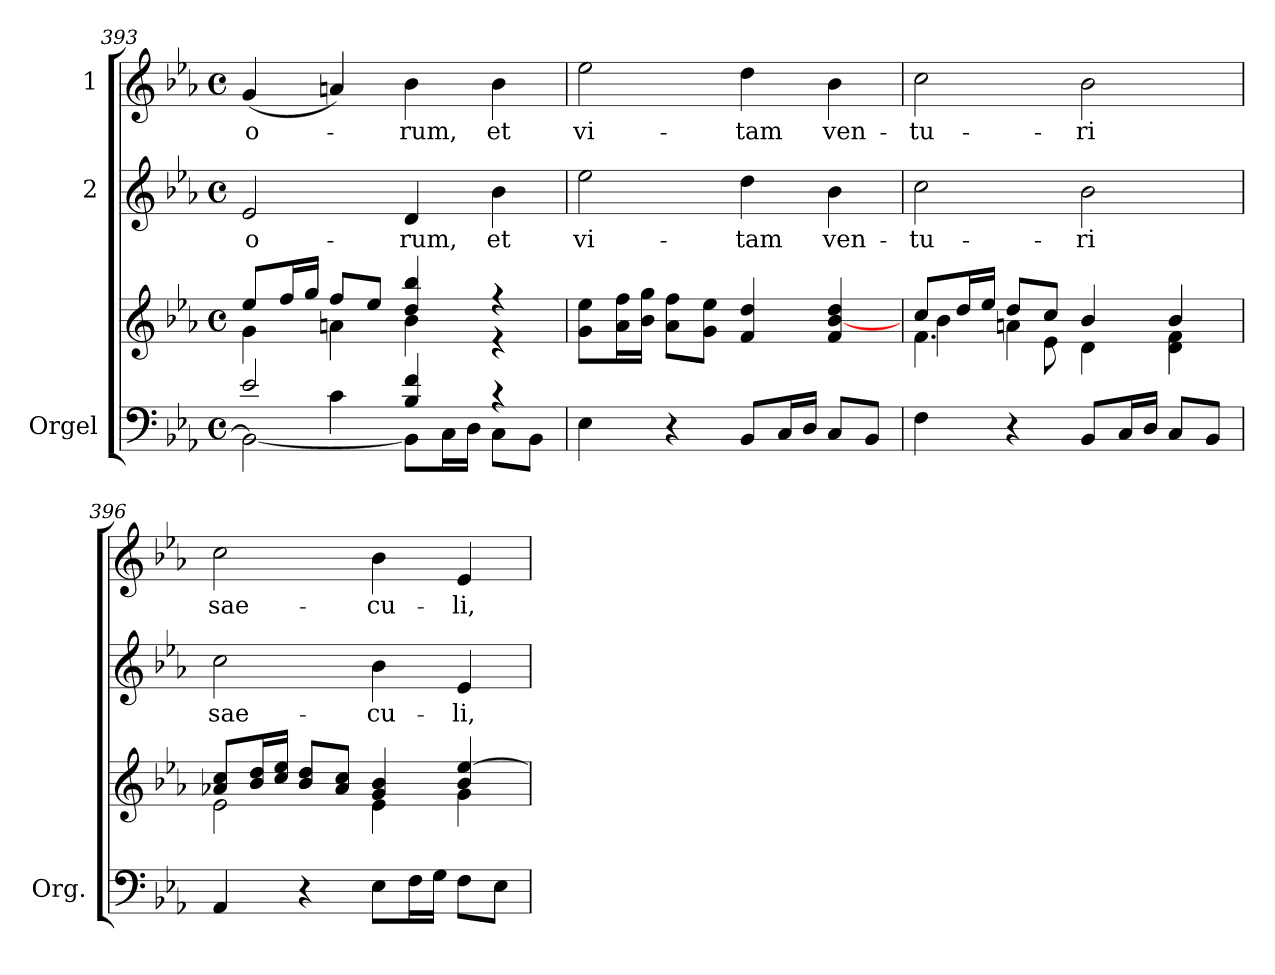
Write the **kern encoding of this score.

**kern	**kern	**kern	**text	**kern	**text
*part3	*part3	*part2	*part2	*part1	*part1
*staff4	*staff3	*staff2	*staff2	*staff1	*staff1
*I"Orgel	*	*I"2	*	*I"1	*
*I'Org.	*	*	*	*	*
*clefF4	*clefG2	*clefG2	*	*clefG2	*
*k[b-e-a-]	*k[b-e-a-]	*k[b-e-a-]	*	*k[b-e-a-]	*
*E-:	*E-:	*E-:	*	*E-:	*
*M4/4	*M4/4	*M4/4	*	*M4/4	*
*met(c)	*met(c)	*met(c)	*	*met(c)	*
=393	=393	=393	=393	=393	=393
*^	*^	*	*	*	*
*	*^	*	*	*	*	*	*
!	!	!	!	!	!	!LO:LY:b	!	!LO:LY:b
2e-/	2BB-\_	4ryy	8ee-/L	4g\	2e-/	-o-	(<4g/	-o-
.	.	.	16ff/L	.	.	.	.	.
.	.	.	16gg/JJ	.	.	.	.	.
.	.	4c\	8ff/L	4an\	.	.	4an/)	.
.	.	.	8ee-/J	.	.	.	.	.
!	!	!	!	!	!	!LO:LY:b	!	!LO:LY:b
4B-/ 4f/	8BB-\L]	2ryy	4dd/ 4bb-/	4b-\	4d/	-rum,	4b-\	-rum,
.	16C\L	.	.	.	.	.	.	.
.	16D\JJ	.	.	.	.	.	.	.
!	!	!	!	!	!	!LO:LY:b	!	!LO:LY:b
4rc	8C\L	.	4r	4r	4b-\	et	4b-\	et
.	8BB-\J	.	.	.	.	.	.	.
*	*v	*v	*	*	*	*	*	*
*	*	*v	*v	*	*	*	*
=394	=394	=394	=394	=394	=394	=394
!	!	!	!	!LO:LY:b	!	!LO:LY:b
*v	*v	*	*	*	*	*
4E-\	8g\ 8ee-\L	2ee-\	vi-	2ee-\	vi-
.	16a-\ 16ff\L	.	.	.	.
.	16b-\ 16gg\JJ	.	.	.	.
4r	8a-\ 8ff\L	.	.	.	.
.	8g\ 8ee-\J	.	.	.	.
!	!	!	!LO:LY:b	!	!LO:LY:b
8BB-/L	4f/ 4dd/	4dd\	-tam	4dd\	-tam
16C/L	.	.	.	.	.
16D/JJ	.	.	.	.	.
!	!	!	!LO:LY:b	!	!LO:LY:b
8C/L	4f/ [4b-/ 4dd/	4b-\	ven-	4b-\	ven-
8BB-/J	.	.	.	.	.
!!LO:LB:g=z
=395	=395	=395	=395	=395	=395
*	*^	*	*	*	*
*	*	*^	*	*	*	*
!	!	!	!	!	!LO:LY:b	!	!LO:LY:b
4F\	8cc/L	4.f\	4b-\	2cc\	-tu-	2cc\	-tu-
.	16dd/L	.	.	.	.	.	.
.	16ee-/JJ	.	.	.	.	.	.
4r	8dd/L	.	4an\	.	.	.	.
.	8cc/J	8e-\	.	.	.	.	.
!	!	!	!	!	!LO:LY:b	!	!LO:LY:b
8BB-/L	4b-/	4d\	2ryy	2b-\	-ri	2b-\	-ri
16C/L	.	.	.	.	.	.	.
16D/JJ	.	.	.	.	.	.	.
8C/L	4b-/	4d\ 4f\	.	.	.	.	.
8BB-/J	.	.	.	.	.	.	.
*	*	*v	*v	*	*	*	*
=396	=396	=396	=396	=396	=396	=396
!	!	!	!	!LO:LY:b	!	!LO:LY:b
4AA-/	8a-X/ 8cc/L	2e-\	2cc\	sae-	2cc\	sae-
.	16b-/ 16dd/L	.	.	.	.	.
.	16cc/ 16ee-/JJ	.	.	.	.	.
4r	8b-/ 8dd/L	.	.	.	.	.
.	8a-/ 8cc/J	.	.	.	.	.
!	!	!	!	!LO:LY:b	!	!LO:LY:b
8E-\L	4g/ 4b-/	4e-\	4b-\	-cu-	4b-\	-cu-
16F\L	.	.	.	.	.	.
16G\JJ	.	.	.	.	.	.
!	!	!	!	!LO:LY:b	!	!LO:LY:b
8F\L	4b-/ [>4ee-/	4g\	4e-/	-li,	4e-/	-li,
8E-\J	.	.	.	.	.	.
*	*v	*v	*	*	*	*
=	=	=	=	=	=
*-	*-	*-	*-	*-	*-
